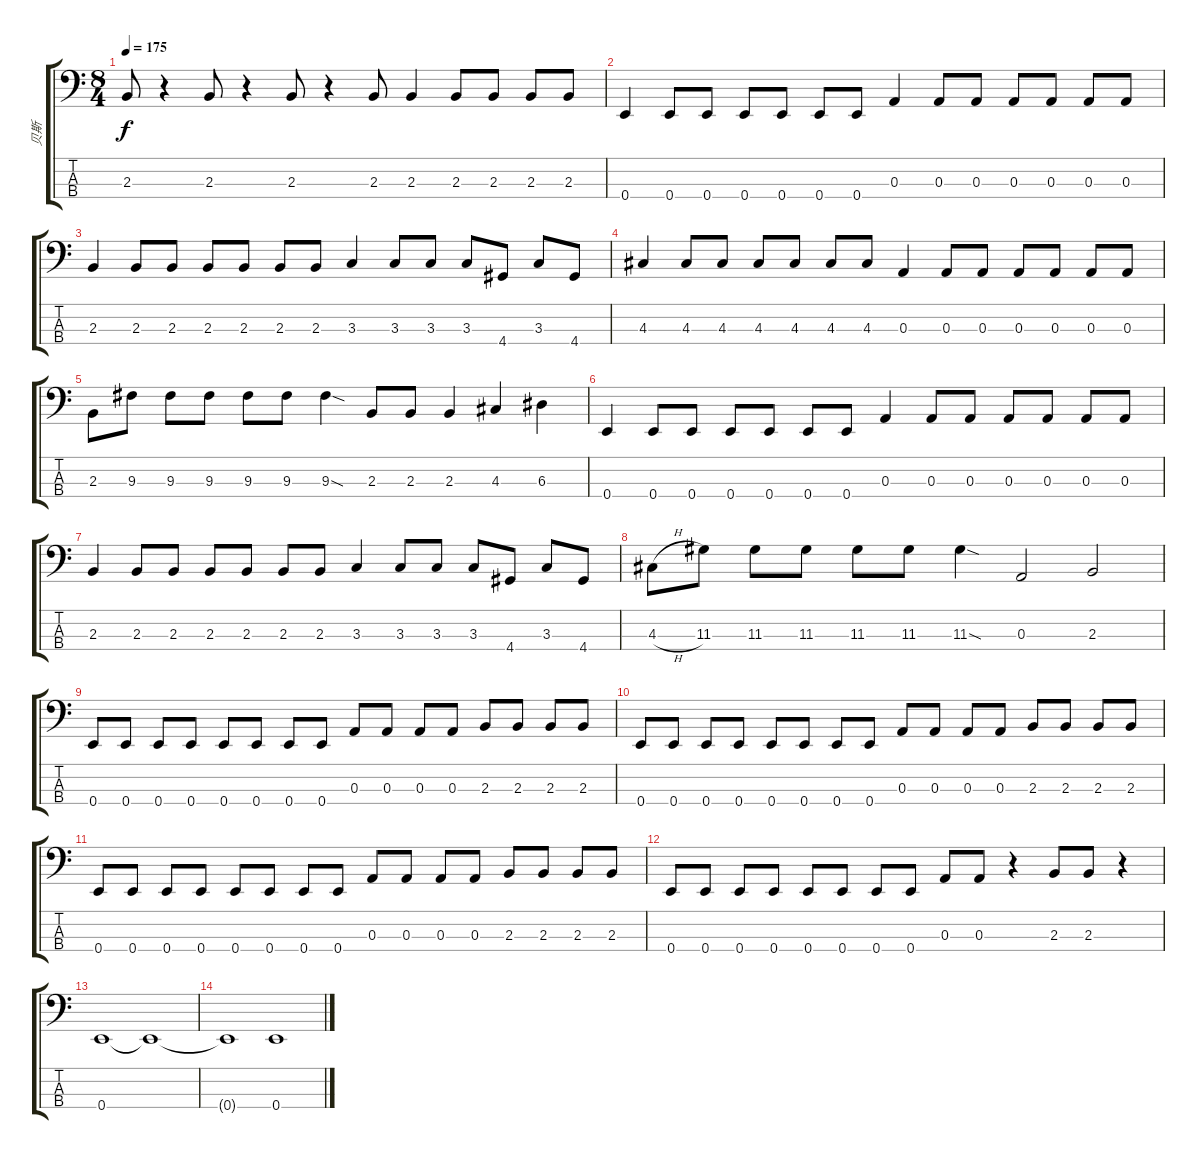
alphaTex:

\track ("贝斯" "贝斯") {instrument electricbassfinger}
\staff {score tabs}
\tuning (G2 D2 A1 E1) {hide}
\ts (8 4)
\tempo 175
\clef f4
\ks c
2.3.8{dy f} r.4 2.3.8 r.4 2.3.8 r.4 2.3.8 2.3.4 2.3.8 2.3.8 2.3.8 2.3.8 |
0.4.4 0.4.8 0.4.8 0.4.8 0.4.8 0.4.8 0.4.8 0.3.4 0.3.8 0.3.8 0.3.8 0.3.8 0.3.8 0.3.8 |
2.3.4 2.3.8 2.3.8 2.3.8 2.3.8 2.3.8 2.3.8 3.3.4 3.3.8 3.3.8 3.3.8 4.4.8 3.3.8 4.4.8 |
4.3.4 4.3.8 4.3.8 4.3.8 4.3.8 4.3.8 4.3.8 0.3.4 0.3.8 0.3.8 0.3.8 0.3.8 0.3.8 0.3.8 |
2.3.8 9.3.8 9.3.8 9.3.8 9.3.8 9.3.8 9.3{sod}.4 2.3.8 2.3.8 2.3.4 4.3.4 6.3.4 |
0.4.4 0.4.8 0.4.8 0.4.8 0.4.8 0.4.8 0.4.8 0.3.4 0.3.8 0.3.8 0.3.8 0.3.8 0.3.8 0.3.8 |
2.3.4 2.3.8 2.3.8 2.3.8 2.3.8 2.3.8 2.3.8 3.3.4 3.3.8 3.3.8 3.3.8 4.4.8 3.3.8 4.4.8 |
4.3{h}.8 11.3.8 11.3.8 11.3.8 11.3.8 11.3.8 11.3{sod}.4 0.3.2 2.3.2 |
0.4.8 0.4.8 0.4.8 0.4.8 0.4.8 0.4.8 0.4.8 0.4.8 0.3.8 0.3.8 0.3.8 0.3.8 2.3.8 2.3.8 2.3.8 2.3.8 |
0.4.8 0.4.8 0.4.8 0.4.8 0.4.8 0.4.8 0.4.8 0.4.8 0.3.8 0.3.8 0.3.8 0.3.8 2.3.8 2.3.8 2.3.8 2.3.8 |
0.4.8 0.4.8 0.4.8 0.4.8 0.4.8 0.4.8 0.4.8 0.4.8 0.3.8 0.3.8 0.3.8 0.3.8 2.3.8 2.3.8 2.3.8 2.3.8 |
0.4.8 0.4.8 0.4.8 0.4.8 0.4.8 0.4.8 0.4.8 0.4.8 0.3.8 0.3.8 r.4 2.3.8 2.3.8 r.4 |
0.4.1 0.4{t}.1 |
0.4{t}.1 0.4.1
